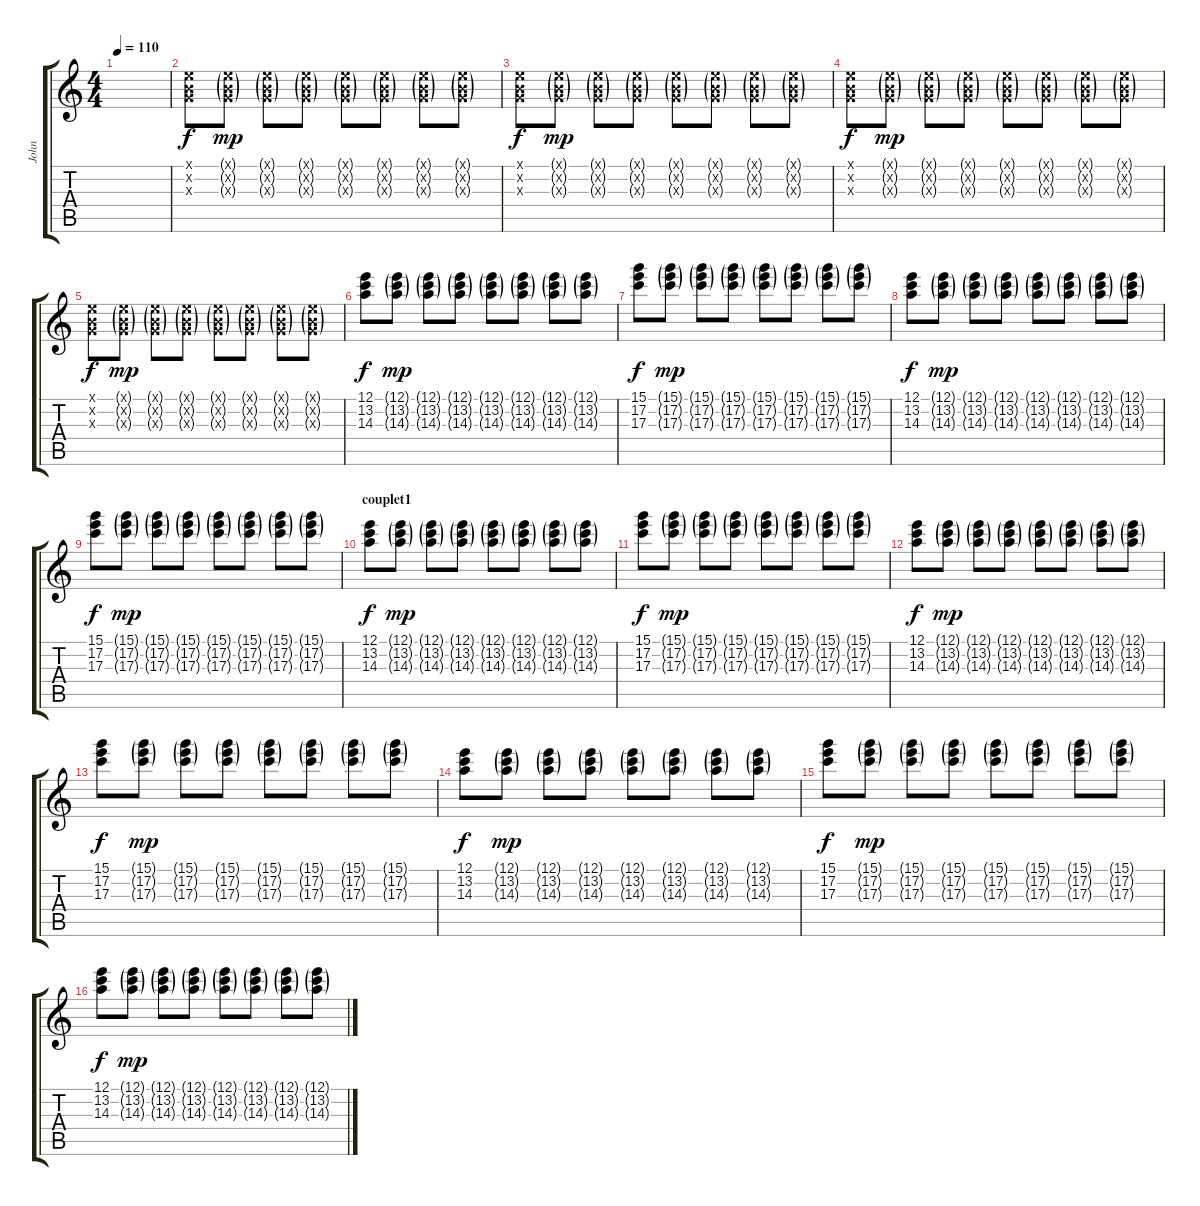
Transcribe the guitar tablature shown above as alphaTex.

\track ("John" "John") {instrument overdrivenguitar}
\staff {score tabs}
\tuning (E4 B3 G3 D3 A2 E2) {hide}
\ts (4 4)
\tempo 110
\clef g2
\ks c
|
(0.1{x} 0.2{x} 0.3{x}).8{volume 12} (0.1{g x} 0.2{g x} 0.3{g x}).8{dy mp volume 1} (0.1{g x} 0.2{g x} 0.3{g x}).8 (0.1{g x} 0.2{g x} 0.3{g x}).8 (0.1{g x} 0.2{g x} 0.3{g x}).8 (0.1{g x} 0.2{g x} 0.3{g x}).8 (0.1{g x} 0.2{g x} 0.3{g x}).8 (0.1{g x} 0.2{g x} 0.3{g x}).8 |
(0.1{x} 0.2{x} 0.3{x}).8{dy f volume 12} (0.1{g x} 0.2{g x} 0.3{g x}).8{dy mp volume 1} (0.1{g x} 0.2{g x} 0.3{g x}).8 (0.1{g x} 0.2{g x} 0.3{g x}).8 (0.1{g x} 0.2{g x} 0.3{g x}).8 (0.1{g x} 0.2{g x} 0.3{g x}).8 (0.1{g x} 0.2{g x} 0.3{g x}).8 (0.1{g x} 0.2{g x} 0.3{g x}).8 |
(0.1{x} 0.2{x} 0.3{x}).8{dy f volume 12} (0.1{g x} 0.2{g x} 0.3{g x}).8{dy mp volume 1} (0.1{g x} 0.2{g x} 0.3{g x}).8 (0.1{g x} 0.2{g x} 0.3{g x}).8 (0.1{g x} 0.2{g x} 0.3{g x}).8 (0.1{g x} 0.2{g x} 0.3{g x}).8 (0.1{g x} 0.2{g x} 0.3{g x}).8 (0.1{g x} 0.2{g x} 0.3{g x}).8 |
(0.1{x} 0.2{x} 0.3{x}).8{dy f volume 12} (0.1{g x} 0.2{g x} 0.3{g x}).8{dy mp volume 1} (0.1{g x} 0.2{g x} 0.3{g x}).8 (0.1{g x} 0.2{g x} 0.3{g x}).8 (0.1{g x} 0.2{g x} 0.3{g x}).8 (0.1{g x} 0.2{g x} 0.3{g x}).8 (0.1{g x} 0.2{g x} 0.3{g x}).8 (0.1{g x} 0.2{g x} 0.3{g x}).8 |
(12.1 13.2 14.3).8{dy f volume 12} (12.1{g} 13.2{g} 14.3{g}).8{dy mp volume 1} (12.1{g} 13.2{g} 14.3{g}).8 (12.1{g} 13.2{g} 14.3{g}).8 (12.1{g} 13.2{g} 14.3{g}).8 (12.1{g} 13.2{g} 14.3{g}).8 (12.1{g} 13.2{g} 14.3{g}).8 (12.1{g} 13.2{g} 14.3{g}).8 |
(15.1 17.2 17.3).8{dy f volume 12} (15.1{g} 17.2{g} 17.3{g}).8{dy mp volume 1} (15.1{g} 17.2{g} 17.3{g}).8 (15.1{g} 17.2{g} 17.3{g}).8 (15.1{g} 17.2{g} 17.3{g}).8 (15.1{g} 17.2{g} 17.3{g}).8 (15.1{g} 17.2{g} 17.3{g}).8 (15.1{g} 17.2{g} 17.3{g}).8 |
(12.1 13.2 14.3).8{dy f volume 12} (12.1{g} 13.2{g} 14.3{g}).8{dy mp volume 1} (12.1{g} 13.2{g} 14.3{g}).8 (12.1{g} 13.2{g} 14.3{g}).8 (12.1{g} 13.2{g} 14.3{g}).8 (12.1{g} 13.2{g} 14.3{g}).8 (12.1{g} 13.2{g} 14.3{g}).8 (12.1{g} 13.2{g} 14.3{g}).8 |
(15.1 17.2 17.3).8{dy f volume 12} (15.1{g} 17.2{g} 17.3{g}).8{dy mp volume 1} (15.1{g} 17.2{g} 17.3{g}).8 (15.1{g} 17.2{g} 17.3{g}).8 (15.1{g} 17.2{g} 17.3{g}).8 (15.1{g} 17.2{g} 17.3{g}).8 (15.1{g} 17.2{g} 17.3{g}).8 (15.1{g} 17.2{g} 17.3{g}).8 |
\section ("" "couplet1")
(12.1 13.2 14.3).8{dy f volume 12} (12.1{g} 13.2{g} 14.3{g}).8{dy mp volume 1} (12.1{g} 13.2{g} 14.3{g}).8 (12.1{g} 13.2{g} 14.3{g}).8 (12.1{g} 13.2{g} 14.3{g}).8 (12.1{g} 13.2{g} 14.3{g}).8 (12.1{g} 13.2{g} 14.3{g}).8 (12.1{g} 13.2{g} 14.3{g}).8 |
(15.1 17.2 17.3).8{dy f volume 12} (15.1{g} 17.2{g} 17.3{g}).8{dy mp volume 1} (15.1{g} 17.2{g} 17.3{g}).8 (15.1{g} 17.2{g} 17.3{g}).8 (15.1{g} 17.2{g} 17.3{g}).8 (15.1{g} 17.2{g} 17.3{g}).8 (15.1{g} 17.2{g} 17.3{g}).8 (15.1{g} 17.2{g} 17.3{g}).8 |
(12.1 13.2 14.3).8{dy f volume 12} (12.1{g} 13.2{g} 14.3{g}).8{dy mp volume 1} (12.1{g} 13.2{g} 14.3{g}).8 (12.1{g} 13.2{g} 14.3{g}).8 (12.1{g} 13.2{g} 14.3{g}).8 (12.1{g} 13.2{g} 14.3{g}).8 (12.1{g} 13.2{g} 14.3{g}).8 (12.1{g} 13.2{g} 14.3{g}).8 |
(15.1 17.2 17.3).8{dy f volume 12} (15.1{g} 17.2{g} 17.3{g}).8{dy mp volume 1} (15.1{g} 17.2{g} 17.3{g}).8 (15.1{g} 17.2{g} 17.3{g}).8 (15.1{g} 17.2{g} 17.3{g}).8 (15.1{g} 17.2{g} 17.3{g}).8 (15.1{g} 17.2{g} 17.3{g}).8 (15.1{g} 17.2{g} 17.3{g}).8 |
(12.1 13.2 14.3).8{dy f volume 12} (12.1{g} 13.2{g} 14.3{g}).8{dy mp volume 1} (12.1{g} 13.2{g} 14.3{g}).8 (12.1{g} 13.2{g} 14.3{g}).8 (12.1{g} 13.2{g} 14.3{g}).8 (12.1{g} 13.2{g} 14.3{g}).8 (12.1{g} 13.2{g} 14.3{g}).8 (12.1{g} 13.2{g} 14.3{g}).8 |
(15.1 17.2 17.3).8{dy f volume 12} (15.1{g} 17.2{g} 17.3{g}).8{dy mp volume 1} (15.1{g} 17.2{g} 17.3{g}).8 (15.1{g} 17.2{g} 17.3{g}).8 (15.1{g} 17.2{g} 17.3{g}).8 (15.1{g} 17.2{g} 17.3{g}).8 (15.1{g} 17.2{g} 17.3{g}).8 (15.1{g} 17.2{g} 17.3{g}).8 |
(12.1 13.2 14.3).8{dy f volume 12} (12.1{g} 13.2{g} 14.3{g}).8{dy mp volume 1} (12.1{g} 13.2{g} 14.3{g}).8 (12.1{g} 13.2{g} 14.3{g}).8 (12.1{g} 13.2{g} 14.3{g}).8 (12.1{g} 13.2{g} 14.3{g}).8 (12.1{g} 13.2{g} 14.3{g}).8 (12.1{g} 13.2{g} 14.3{g}).8
